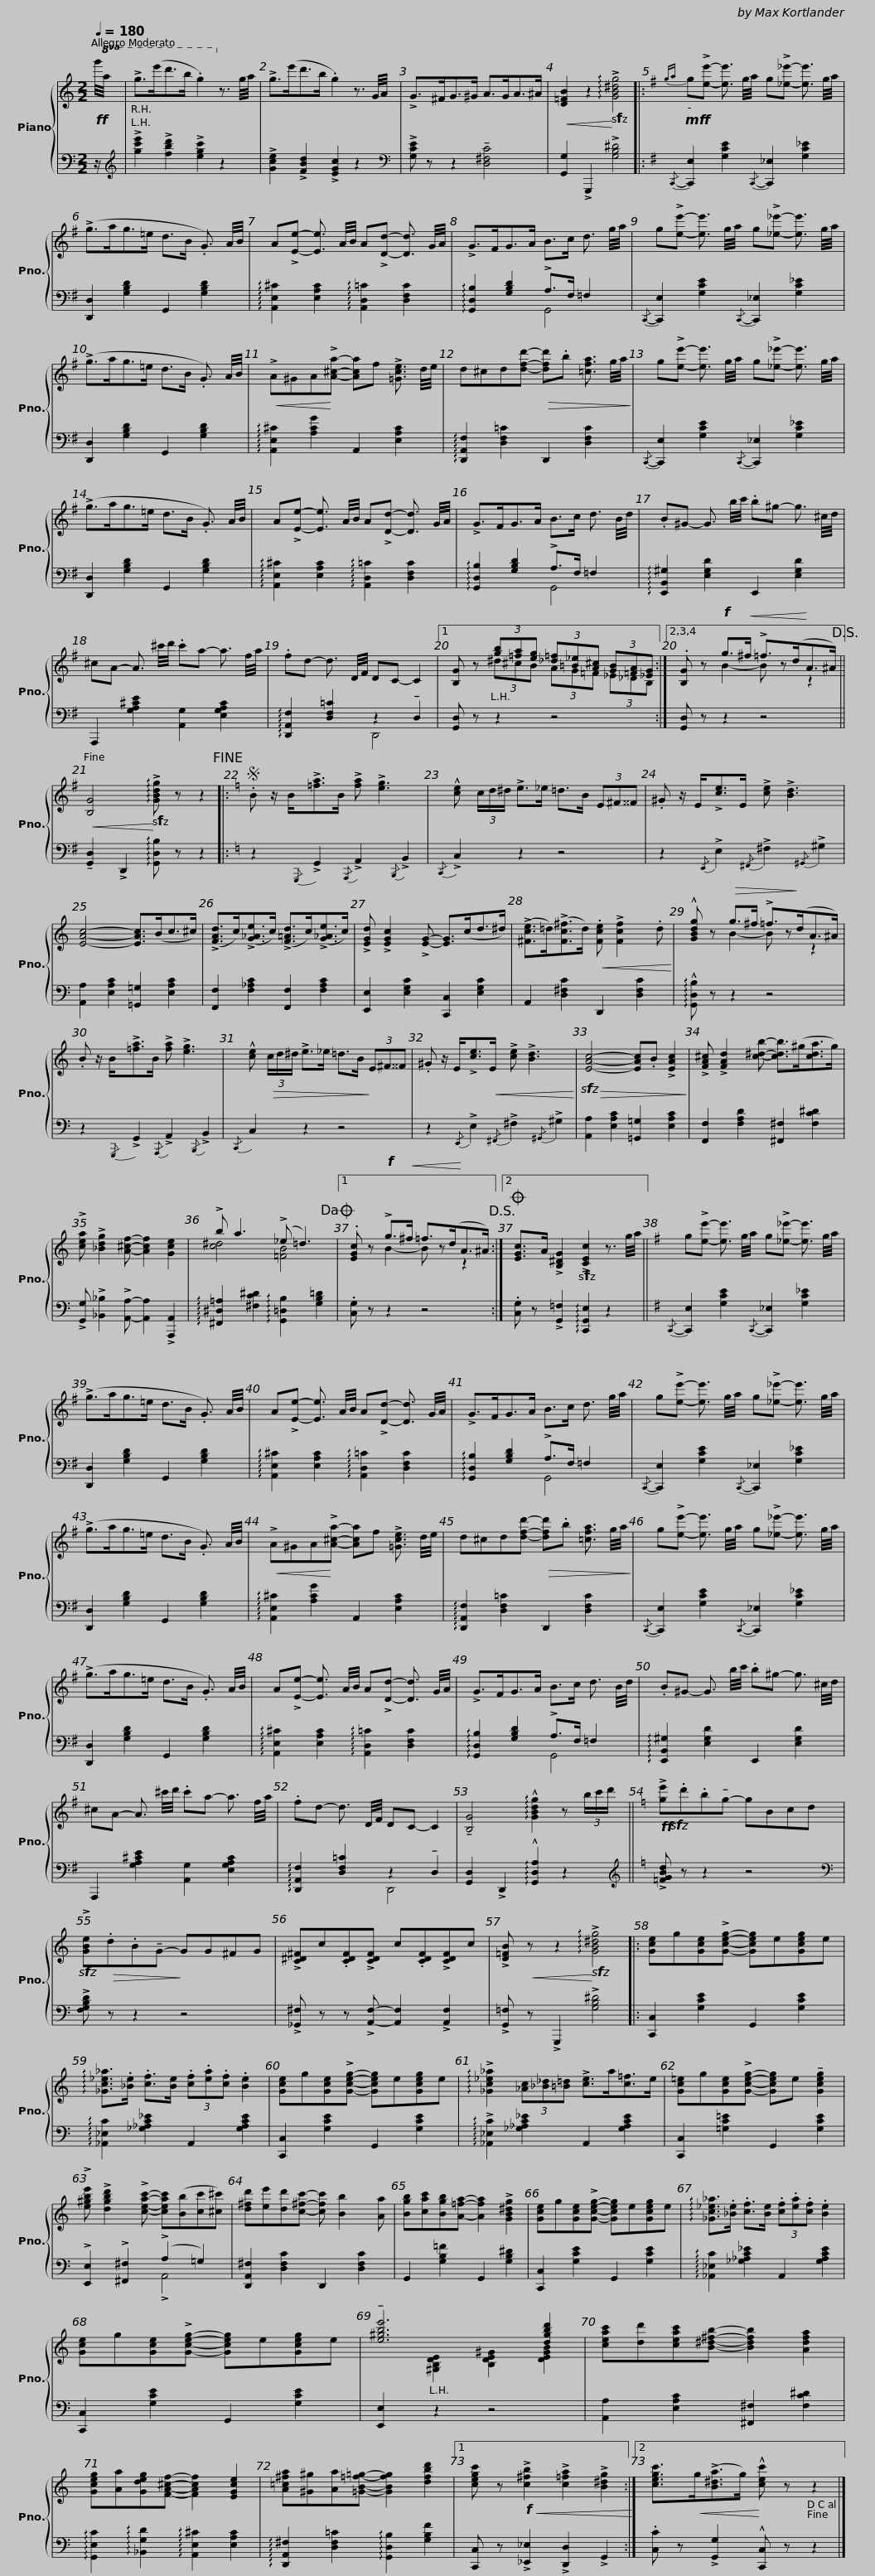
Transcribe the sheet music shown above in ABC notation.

X:1
%%score { ( 1 4 ) | ( 2 3 ) }
L:1/8
Q:1/4=180
M:2/2
I:linebreak $
K:C
V:1 treble
V:4 treble
V:2 bass
V:3 bass
V:1
!ff!!8va(! g'/4a'/4 | !>!g'>(e''d''>b' .g'2)!8va)! z3/2 g/4a/4 | !>!g>(e'd'>b .g2) z3/2 G/4A/4 | !>!G>^FG>^G A>GA>^A |!<(! [D=FB]2 z2!<)!!sfz! !arpeggio!!>![GB^dg]4 |:$ %5
[K:G]!mf!!f!{ga} g!>![ee']- [ee']3/2 g/4a/4 g!>![_e_e']- [ee']3/2 g/4a/4 | (!>!g>ag>=e d>B .G3/2) A/4B/4 | A!>![Ee]- [Ee]3/2 A/4B/4 A!>![Dd]- [Dd]3/2 G/4A/4 | !>!G>FG>A B>c d3/2 g/4a/4 |$ g!>![ee']- [ee']3/2 g/4a/4 g!>![_e_e']- [ee']3/2 g/4a/4 | %10
 (!>!g>ag>=e d>B .G3/2) A/4B/4 |!<(! !>!A^GA!<)!!>![A^ca]- [Aca]f !>![=Gce]3/2 d/4e/4 |$ d^cd[dfd']-!>(! [dfd'].b [=cfa]3/2 g/4a/4!>)! |$ g!>![ee']- [ee']3/2 g/4a/4 g!>![_e_e']- [ee']3/2 g/4a/4 | (!>!g>ag>=e d>B .G3/2) A/4B/4 | %15
 A!>![Ee]- [Ee]3/2 A/4B/4 A!>![Dd]- [Dd]3/2 G/4A/4 | !>!G>FG>A B>c d3/2 B/4d/4 |$ .B^G- G3/2 b/4c'/4 .b^g- g3/2 ^c/4d/4 | !courtesy!^cA- A3/2 ^c'/4d'/4 .c'a- a3/2 f/4a/4 | .fd- d3/2 D/4F/4 DC- C2 |1$ %20
 [B,G] z (3[gb][=fa][eg] (3[_d=f][=B_e][A^c] (3[GB][=FA][_EG] :|2,3,4 .[B,G] z!f! g>!<(!^f !>!=f>(d!<)!A>^A)!D.S.! ||!<(! [B,G]4!<)!!sfz! !arpeggio!!>![GBdg] z z2!fine! |:$[K:C]S .B z/ B<!>![!courtesy!=fa]B/ !>![fa] !>![eg]3 | !^![ce] (3c/d/^d/ !>!e>_e =d>B (3E^F^^F | %25
 .^G z/ E<!>![ce]E/ !>![ce] !>![Bd]3 |$ [EAc]4- [EAc]>(Bc>^c) | (!>![FAd]>c)(!>![G_Ae]>c) (!>![F=Ad]>c)(!>![G_Ae]>c) | !>![EGd] !>![EGc]2 !>![EG]- [EG]>(cd>^d) |$ (!>![^Fce]>=d)(!>![Fc^f]>d)!<(! .[Fce] !>![Fcf]2 .d!<)! | %30
 !^![GBdg] z!>(! g>^f !>!=f>!>)!(dA>^A) | .B z/ B<!>![!courtesy!=fa]B/ !>![fa] !>![eg]3 |$ !^![ce]!>(! (3c/d/^d/ !>!e>_e =d>B!>)! (3E^F^^F | .^G z/ E<!>![ce]!<(!E/ !>![ce] !>![Bd]3!<)! |!sfz!!>(! [EAc]4- [EAc].B !>![EAc]2!>)! | %35
 !>![FA^c] !>![FAd]2 [c^db]- [cdb]>(^g[cda]>g) |$ !>![cea] !>![_Bdg]2 [A^cf]- [Acf]2 [Gce]2 | !>!b a3 (!>!_e =d3)!dacoda! |1 .[EGc] z!f! !>!g>!<(!^f =f>(d!<)!A>^A)!D.S.! :|2O [EGc]>A !>![B,^DG]2!sfz! !>![CEc]2 z3/2 g/4a/4 ||$ %40
[K:G] g!>![ee']- [ee']3/2 g/4a/4 g!>![_e_e']- [ee']3/2 g/4a/4 | (!>!g>ag>=e d>B .G3/2) A/4B/4 | A!>![Ee]- [Ee]3/2 A/4B/4 A!>![Dd]- [Dd]3/2 G/4A/4 | !>!G>FG>A B>c d3/2 g/4a/4 |$ g!>![ee']- [ee']3/2 g/4a/4 g!>![_e_e']- [ee']3/2 g/4a/4 | %45
 (!>!g>ag>=e d>B .G3/2) A/4B/4 |!<(! !>!A^GA!<)!!>![A^ca]- [Aca]f !>![=Gce]3/2 d/4e/4 |$ d^cd[dfd']-!>(! [dfd'].b [=cfa]3/2 g/4a/4!>)! | g!>![ee']- [ee']3/2 g/4a/4 g!>![_e_e']- [ee']3/2 g/4a/4 | (!>!g>ag>=e d>B .G3/2) A/4B/4 | %50
 A!>![Ee]- [Ee]3/2 A/4B/4 A!>![Dd]- [Dd]3/2 G/4A/4 |$ !>!G>FG>A B>c d3/2 B/4d/4 | .B^G- G3/2 b/4c'/4 .b^g- g3/2 ^c/4d/4 | !courtesy!^cA- A3/2 ^c'/4d'/4 .c'a- a3/2 f/4a/4 | .fd- d3/2 D/4F/4 DC- C2 |$ %55
 !tenuto![B,G]4 !arpeggio!!^![GBdg]2 z (3b/c'/d'/ ||$[K:C]!ff!!sfz! !>![ge'].d'.b!tenuto!g- gBcd |!sfz! !>![GBe]!>(!.d.B!tenuto!G-!>)! GG^FG | !>![C^D^F]c.[CDF]!>![CDF] c.[CDF]!>![CDF]c | !>![D=FB]!<(! z z2!<)!!sfz! !arpeggio!!>![GB^dg]4 |:$ %60
 [Gce]g[Gce]!>![Gceg]- [Gceg]e[Gceg]e | !arpeggio![_Gc_e_a]>.[_Be] .[cf]>[Be] (3.[cf].[ea].[cf] .[Be]2 | [Gce]g[Gce]!>![Gceg]- [Gceg]e[Gceg]e | !arpeggio!!>![_Gc_e_a]2 (3[_Ac][_B_d][=B=d] !>![ce]>a[c=f]>e |$ [Gc=e]g[Gce]!>![Gceg]- [Gceg]e !tenuto![Gceg]2 | %65
 !>![e^gbe'] !>![dgbd']2 !>![ceac']- [ceac']([Bb][cc'][^c^c']) | [d^fd'][ee'][dd'][c^fc']- [cfc'] [Bb]2 [Aa] | [Bgb][cac'][Bgb][A=fa]- [Afa]2 !>![GB^dg]2 |$ [Gce]g[Gce]!>![Gceg]- [Gceg]e[Gceg]e | !arpeggio![_Gc_e_a]>.[_Be] .[cf]>[Be] (3.[cf].[ea].[cf] .[Be]2 | %70
 [Gce]g[Gce]!>![Gceg]- [Gceg]e[Gceg]e | !tenuto![e^gbe']6 [dgbd']2 | [ceac'][dd'][ceac'][B^d^fb]- [Bdfb]2 [Adfa]2 |$ [Gceg][Aa][Gdeg][FA^cf]- [FAcf]2 [EGce]2 | [A=c^fa][^G^g][Aa][=GB=f=g]- [GBfg]2 [dfbd']2 |1 %75
 [cegc'] z!f!!<(! !>![c^fb]2 !>![c=fa]2 !>![B^dg]2!<)! :|2 [cegc']>!<(!g(!>![B^da]>g)!<)! !^![cec'] z z2 |] %77
V:2
 z/ |[K:treble] !>![gc'e']2 !>![fbd']2 !>![egc']2 z2 | !>![Gce]2 !>![FBd]2 !>![EGc]2 z2 |[K:bass] !>![G,CE] z z2 !tenuto![D,^F,C]4 | [G,,G,]2 !>!G,,,2 !>![G,B,^D]4 |:$ %5
[K:G]{/C,,-} [C,,E,]2 [G,CE]2{/C,,-} [C,,_E,]2 [G,C_E]2 | [D,,D,]2 [G,B,D]2 G,,2 [G,B,D]2 | !arpeggio![A,,E,^C]2 [E,A,C]2 !arpeggio![A,,D,=C]2 [D,F,C]2 | !arpeggio![G,,D,B,]2 [G,B,D]2 !>!A,>F, =F,2 |${/C,,-} [C,,E,]2 [G,CE]2{/C,,-} [C,,_E,]2 [G,C_E]2 | %10
 [D,,D,]2 [G,B,D]2 G,,2 [G,B,D]2 | !arpeggio![A,,E,^C]2 [A,CG]2 A,,2 [E,A,C]2 |$ !arpeggio![D,,A,,F,]2 [D,F,=C]2 D,,2 [D,F,C]2 |${/C,,-} [C,,E,]2 [G,CE]2{/C,,-} [C,,_E,]2 [G,C_E]2 | [D,,D,]2 [G,B,D]2 G,,2 [G,B,D]2 | %15
 !arpeggio![A,,E,^C]2 [E,A,C]2 !arpeggio![A,,D,=C]2 [D,F,C]2 | !arpeggio![G,,D,B,]2 [G,B,D]2 !>!A,>F, =F,2 |$ !arpeggio![E,,B,,^G,]2 [E,G,D]2 E,,2 [E,G,D]2 | A,,,2 [G,A,^CE]2 [A,,G,]2 [E,G,A,C]2 | !arpeggio![D,,A,,F,]2 [D,F,=C]2 z2 !tenuto!D,2 |1$ %20
 [G,,D,] z z2 z4 :|2,3,4 [G,,D,] z z2 z4 || !tenuto![G,,D,]2 !>!D,,2 !arpeggio![G,,D,B,] z z2 |:$[K:C] z2{/G,,,} !>!G,,2{/A,,,} !>!A,,2{/B,,,} !>!B,,2 |{/C,,} !>!C,2 z2 z4 | %25
 z2{/E,,} !>!E,2{/^F,,} !>!^F,2{/^G,,} !>!^G,2 |$ [A,,A,]2 [E,A,C]2 [=G,,=G,]2 [E,A,C]2 | [F,,F,]2 [F,_A,C]2 [F,,F,]2 [F,A,C]2 | [E,,E,]2 [E,G,C]2 [C,,C,]2 [E,G,C]2 |$ A,,2 [D,^F,C]2 D,,2 [D,F,C]2 | %30
 !arpeggio!!^![G,,D,B,] z z2 z4 | z2{/G,,,} !>!G,,2{/A,,,} !>!A,,2{/B,,,} !>!B,,2 |${/C,,} C,2 z2 z4 | z2{/E,,} !>!E,2{/^F,,} !>!^F,2{/^G,,} !>!^G,2 | [A,,A,]2 [E,A,C]2 [=G,,=G,]2 [E,A,C]2 | %35
 [F,,F,]2 [F,A,D]2 [^F,,^F,]2 [F,C^D]2 |$ !>![G,,G,] !>![_B,,_B,]2 !>![A,,A,]- [A,,A,]2 !>![A,,,A,,]2 | !arpeggio![^F,,^D,=A,]2 [^F,C^D]2 !arpeggio![G,,=D,B,]2 [G,B,=D]2 |1 .[C,G,] z z2 z4 :|2 .[C,G,] z !>![G,,!courtesy!=F,]2 !arpeggio![C,,G,,E,]2 z2 ||$ %40
[K:G]{/C,,-} [C,,E,]2 [G,CE]2{/C,,-} [C,,_E,]2 [G,C_E]2 | [D,,D,]2 [G,B,D]2 G,,2 [G,B,D]2 | !arpeggio![A,,E,^C]2 [E,A,C]2 !arpeggio![A,,D,=C]2 [D,F,C]2 | !arpeggio![G,,D,B,]2 [G,B,D]2 !>!A,>F, =F,2 |${/C,,-} [C,,E,]2 [G,CE]2{/C,,-} [C,,_E,]2 [G,C_E]2 | %45
 [D,,D,]2 [G,B,D]2 G,,2 [G,B,D]2 | !arpeggio![A,,E,^C]2 [A,CG]2 A,,2 [E,A,C]2 |$ !arpeggio![D,,A,,F,]2 [D,F,=C]2 D,,2 [D,F,C]2 |{/C,,-} [C,,E,]2 [G,CE]2{/C,,-} [C,,_E,]2 [G,C_E]2 | [D,,D,]2 [G,B,D]2 G,,2 [G,B,D]2 | %50
 !arpeggio![A,,E,^C]2 [E,A,C]2 !arpeggio![A,,D,=C]2 [D,F,C]2 |$ !arpeggio![G,,D,B,]2 [G,B,D]2 !>!A,>F, =F,2 | !arpeggio![E,,B,,^G,]2 [E,G,D]2 E,,2 [E,G,D]2 | A,,,2 [G,A,^CE]2 [A,,G,]2 [E,G,A,C]2 | !arpeggio![D,,A,,F,]2 [D,F,=C]2 z2 !tenuto!D,2 |$ %55
 [G,,D,]2 !>!D,,2 !arpeggio!!^![G,,D,A,]2 z2 ||$[K:C][K:treble] !>![!courtesy!=FGBd] z z2 z4 |[K:bass] !>![F,G,B,D] z z2 z4 | !>![_G,,^F,] z z !>![A,,F,]- [A,,F,]2 !>![A,,F,]2 | !>![G,,=F,] z !>!G,,,2 !>![G,B,^D]4 |:$ %60
 [C,,C,]2 [G,CE]2 G,,2 [G,CE]2 | !arpeggio![_A,,_E,C]2 [_G,_A,C_E]2 A,,2 [G,A,CE]2 | [C,,C,]2 [G,CE]2 G,,2 [G,CE]2 | !arpeggio!!>![_A,,_E,C]2 [_G,_A,C_E]2 A,,2 [G,A,CE]2 |$ [C,,C,]2 [=G,C=E]2 G,,2 [G,CE]2 | %65
 !>![E,,E,]2 !>![^F,,^F,]2 (!>!A,2 =G,2) | [D,,A,,^F,]2 [D,F,C]2 D,,2 [D,F,C]2 | G,,2 [G,B,=F]2 G,,2 [G,B,^D]2 |$ [C,,C,]2 [G,CE]2 G,,2 [G,CE]2 | !arpeggio![_A,,_E,C]2 [_G,_A,C_E]2 A,,2 [G,A,CE]2 | %70
 [C,,C,]2 [G,CE]2 G,,2 [G,CE]2 | [E,,E,]2 z2 z4 | [A,,A,]2 [E,A,C]2 [^F,,^F,]2 [F,C^D]2 |$ !arpeggio![G,,E,C]2 !arpeggio![_B,,G,D]2 !arpeggio![A,,E,^C]2 [E,A,C]2 | !arpeggio![D,,A,,^F,]2 [D,F,=C]2 !arpeggio![G,,D,B,]2 [G,B,F]2 |1 %75
 [C,,C,] z !>![_E,,_E,]2 !>![D,,D,]2 !>!G,,2 :|2 .[C,C] z !>![G,,G,]2 !^![C,,C,] z z2 |] %77
V:3
 x/ |[K:treble] x8 | x8 |[K:bass] x8 | x8 |:$ %5
[K:G] x8 | x8 | x8 | x4 G,,4 |$ x8 | %10
 x8 | x8 |$ x8 |$ x8 | x8 | %15
 x8 | x4 G,,4 |$ x8 | x8 | x4 D,,4 |1$ %20
 x8 :|2,3,4 x8 || x8 |:$[K:C] x8 | x8 | %25
 x8 |$ x8 | x8 | x8 |$ x8 | %30
 x8 | x8 |$ x8 | x8 | x8 | %35
 x8 |$ x8 | x8 |1 x8 :|2 x8 ||$ %40
[K:G] x8 | x8 | x8 | x4 G,,4 |$ x8 | %45
 x8 | x8 |$ x8 | x8 | x8 | %50
 x8 |$ x4 G,,4 | x8 | x8 | x4 D,,4 |$ %55
 x8 ||$[K:C][K:treble] x8 |[K:bass] x8 | x8 | x8 |:$ %60
 x8 | x8 | x8 | x8 |$ x8 | %65
 x4 !>!A,,4 | x8 | x8 |$ x8 | x8 | %70
 x8 | x8 | x8 |$ x8 | x8 |1 %75
 x8 :|2 x8 |] %77
V:4
!8va(! x/ | x6!8va)! x2 | x8 | x8 | x8 |:$ %5
[K:G] x8 | x8 | x8 | x8 |$ x8 | %10
 x8 | x8 |$ x8 |$ x8 | x8 | %15
 x8 | x8 |$ x8 | x8 | x8 |1$ %20
 x2 (3^d^cB (3AG=F (3_E_DB, :|2,3,4 x2 B2- B z z2 || x8 |:$[K:C] x8 | x8 | %25
 x8 |$ x8 | x8 | x8 |$ x8 | %30
 x2 B2- B z z2 | x8 |$ x8 | x8 | x8 | %35
 x8 |$ x8 | [c^d]4 [=FB]4 |1 x2 B2- B z z2 :|2 x8 ||$ %40
[K:G] x8 | x8 | x8 | x8 |$ x8 | %45
 x8 | x8 |$ x8 | x8 | x8 | %50
 x8 |$ x8 | x8 | x8 | x8 |$ %55
 x8 ||$[K:C] x8 | x8 | x8 | x8 |:$ %60
 x8 | x8 | x8 | x8 |$ x8 | %65
 x8 | x8 | x8 |$ x8 | x8 | %70
 x8 | x2 [^G,B,DE]2 [B,DE^G]2 [DEGB]2 | x8 |$ x8 | x8 |1 %75
 x8 :|2 x8 |] %77
